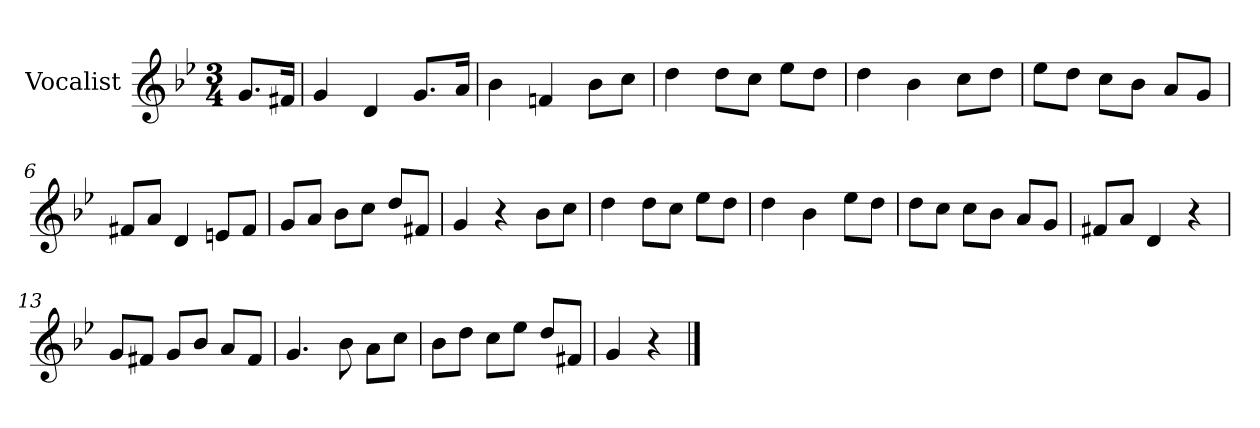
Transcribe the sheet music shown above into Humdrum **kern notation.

**kern
*part1
*staff1
*I"Vocalist
*k[b-e-]
*g:
*M3/4
=
8.gL
16f#XJk
=1
4g
4d
8.gL
16aJk
=2
4b-
4fn
8b-L
8ccJ
=3
4dd
8ddL
8ccJ
8ee-L
8ddJ
=4
4dd
4b-
8ccL
8ddJ
=5
8ee-L
8ddJ
8ccL
8b-J
8aL
8gJ
=6
8f#XL
8aJ
4d
8enL
8f#J
=7
8gL
8aJ
8b-L
8ccJ
8ddL
8f#XJ
=8
4g
4r
8b-L
8ccJ
=9
4dd
8ddL
8ccJ
8ee-L
8ddJ
=10
4dd
4b-
8ee-L
8ddJ
=11
8ddL
8ccJ
8ccL
8b-J
8aL
8gJ
=12
8f#XL
8aJ
4d
4r
=13
8gL
8f#XJ
8gL
8b-J
8aL
8f#J
=14
4.g
8b-
8aL
8ccJ
=15
8b-L
8ddJ
8ccL
8ee-J
8ddL
8f#XJ
=16
4g
4r
==
*-
